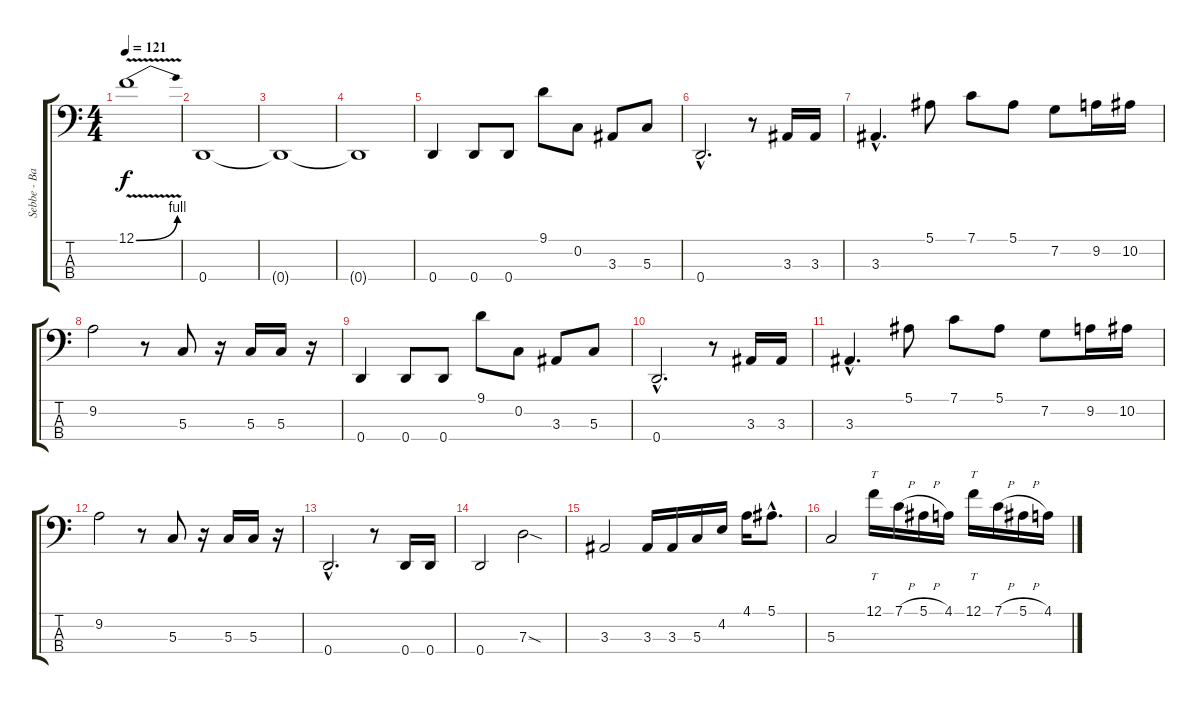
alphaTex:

\track ("Sebbe - Bass Guitar" "Sebbe - Ba") {instrument electricbassfinger}
\staff {score tabs}
\tuning (F2 C2 G1 D1) {hide}
\ts (4 4)
\tempo 121
\clef f4
\ks c
12.1{be (bend 0 0 60 4) v}.1{dy f} |
0.4.1 |
0.4{t}.1 |
0.4{t}.1 |
0.4.4 0.4.8 0.4.8 9.1.8 0.2.8 3.3.8 5.3.8 |
0.4{hac}.2{d} r.8 3.3.16 3.3.16 |
3.3{hac}.4{d} 5.1.8 7.1.8 5.1.8 7.2.8 9.2.16 10.2.16 |
9.2.2 r.8 5.3.8 r.16 5.3.16 5.3.16 r.16 |
0.4.4 0.4.8 0.4.8 9.1.8 0.2.8 3.3.8 5.3.8 |
0.4{hac}.2{d} r.8 3.3.16 3.3.16 |
3.3{hac}.4{d} 5.1.8 7.1.8 5.1.8 7.2.8 9.2.16 10.2.16 |
9.2.2 r.8 5.3.8 r.16 5.3.16 5.3.16 r.16 |
0.4{hac}.2{d} r.8 0.4.16 0.4.16 |
0.4.2 7.3{sod}.2 |
3.3.2 3.3.16 3.3.16 5.3.16 4.2.16 4.1.16 5.1{hac}.8{d} |
5.3.2 12.1.16{tt} 7.1{h}.16 5.1{h}.16 4.1.16 12.1.16{tt} 7.1{h}.16 5.1{h}.16 4.1.16
